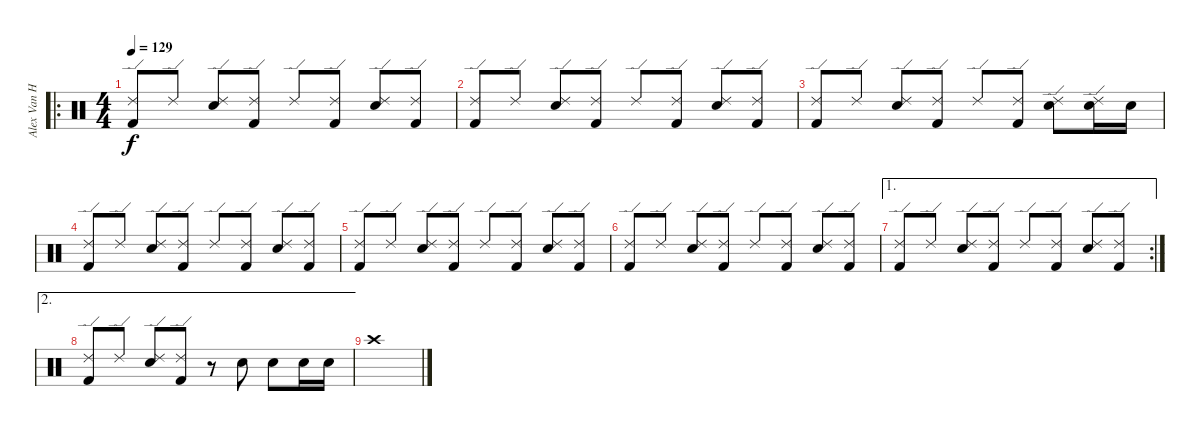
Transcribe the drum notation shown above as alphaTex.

\track ("Alex Van Halen" "Alex Van H") {instrument percussion}
\staff {score}
\articulation defaults
\ro
\ts (4 4)
\tempo 129
\clef neutral
\ks c
("Ride (edge) 2" "Kick (hit) 2").8{dy f} "Ride (edge) 2".8 ("Ride (edge) 2" "Snare (hit) 2").8 ("Ride (edge) 2" "Kick (hit) 2").8 "Ride (edge) 2".8 ("Ride (edge) 2" "Kick (hit) 2").8 ("Ride (edge) 2" "Snare (hit) 2").8 ("Ride (edge) 2" "Kick (hit) 2").8 |
("Ride (edge) 2" "Kick (hit) 2").8 "Ride (edge) 2".8 ("Ride (edge) 2" "Snare (hit) 2").8 ("Ride (edge) 2" "Kick (hit) 2").8 "Ride (edge) 2".8 ("Ride (edge) 2" "Kick (hit) 2").8 ("Ride (edge) 2" "Snare (hit) 2").8 ("Ride (edge) 2" "Kick (hit) 2").8 |
("Ride (edge) 2" "Kick (hit) 2").8 "Ride (edge) 2".8 ("Ride (edge) 2" "Snare (hit) 2").8 ("Ride (edge) 2" "Kick (hit) 2").8 "Ride (edge) 2".8 ("Ride (edge) 2" "Kick (hit) 2").8 ("Ride (edge) 2" "Snare (hit) 2").8 ("Ride (edge) 2" "Snare (hit) 2").16 "Snare (hit) 2".16 |
("Ride (edge) 2" "Kick (hit) 2").8 "Ride (edge) 2".8 ("Ride (edge) 2" "Snare (hit) 2").8 ("Ride (edge) 2" "Kick (hit) 2").8 "Ride (edge) 2".8 ("Ride (edge) 2" "Kick (hit) 2").8 ("Ride (edge) 2" "Snare (hit) 2").8 ("Ride (edge) 2" "Kick (hit) 2").8 |
("Ride (edge) 2" "Kick (hit) 2").8 "Ride (edge) 2".8 ("Ride (edge) 2" "Snare (hit) 2").8 ("Ride (edge) 2" "Kick (hit) 2").8 "Ride (edge) 2".8 ("Ride (edge) 2" "Kick (hit) 2").8 ("Ride (edge) 2" "Snare (hit) 2").8 ("Ride (edge) 2" "Kick (hit) 2").8 |
("Ride (edge) 2" "Kick (hit) 2").8 "Ride (edge) 2".8 ("Ride (edge) 2" "Snare (hit) 2").8 ("Ride (edge) 2" "Kick (hit) 2").8 "Ride (edge) 2".8 ("Ride (edge) 2" "Kick (hit) 2").8 ("Ride (edge) 2" "Snare (hit) 2").8 ("Ride (edge) 2" "Kick (hit) 2").8 |
\ae 1
\rc 2
("Ride (edge) 2" "Kick (hit) 2").8 "Ride (edge) 2".8 ("Ride (edge) 2" "Snare (hit) 2").8 ("Ride (edge) 2" "Kick (hit) 2").8 "Ride (edge) 2".8 ("Ride (edge) 2" "Kick (hit) 2").8 ("Ride (edge) 2" "Snare (hit) 2").8 ("Ride (edge) 2" "Kick (hit) 2").8 |
\ae 2
("Ride (edge) 2" "Kick (hit) 2").8 "Ride (edge) 2".8 ("Ride (edge) 2" "Snare (hit) 2").8 ("Ride (edge) 2" "Kick (hit) 2").8 r.8 "Snare (hit) 2".8 "Snare (hit) 2".8 "Snare (hit) 2".16 "Snare (hit) 2".16 |
"Crash high (hit)".1
